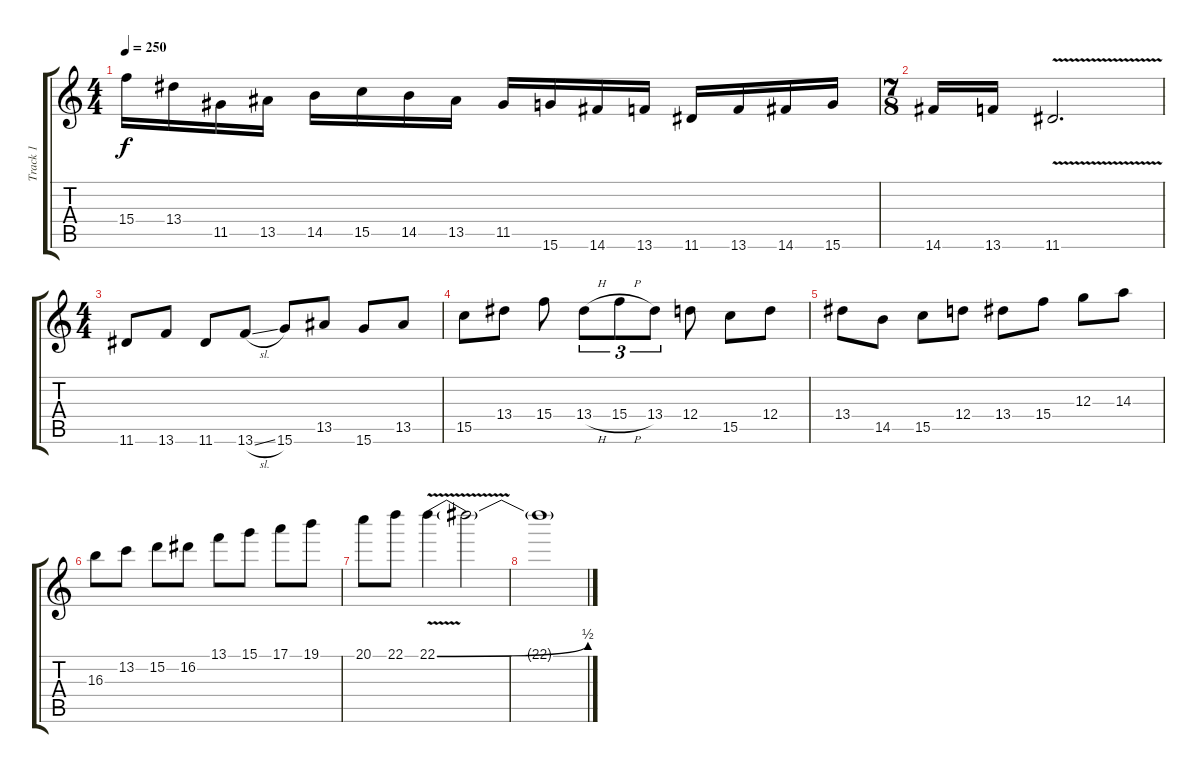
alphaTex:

\track ("Track 1" "Track 1") {instrument overdrivenguitar}
\staff {score tabs}
\tuning (E4 B3 G3 D3 A2 E2) {hide}
\ts (4 4)
\tempo 250
\clef g2
\ks c
15.4.16{dy f} 13.4.16 11.5.16 13.5.16 14.5.16 15.5.16 14.5.16 13.5.16 11.5.16 15.6.16 14.6.16 13.6.16 11.6.16 13.6.16 14.6.16 15.6.16 |
\ts (7 8)
14.6.16 13.6.16 11.6{v}.2{d} |
\ts (4 4)
11.6.8 13.6.8 11.6.8 13.6{sl}.8 15.6.8 13.5.8 15.6.8 13.5.8 |
15.5.8 13.4.8 15.4.8 13.4{h}.8{tu (3 2)} 15.4{h}.8{tu (3 2)} 13.4.8{tu (3 2)} 12.4.8 15.5.8 12.4.8 |
13.4.8 14.5.8 15.5.8 12.4.8 13.4.8 15.4.8 12.3.8 14.3.8 |
16.3.8 13.2.8 15.2.8 16.2.8 13.1.8 15.1.8 17.1.8 19.1.8 |
20.1.8 22.1.8 22.1{be (bend 0 0 60 2) v}.4 22.1{t}.2 |
22.1{t}.1
